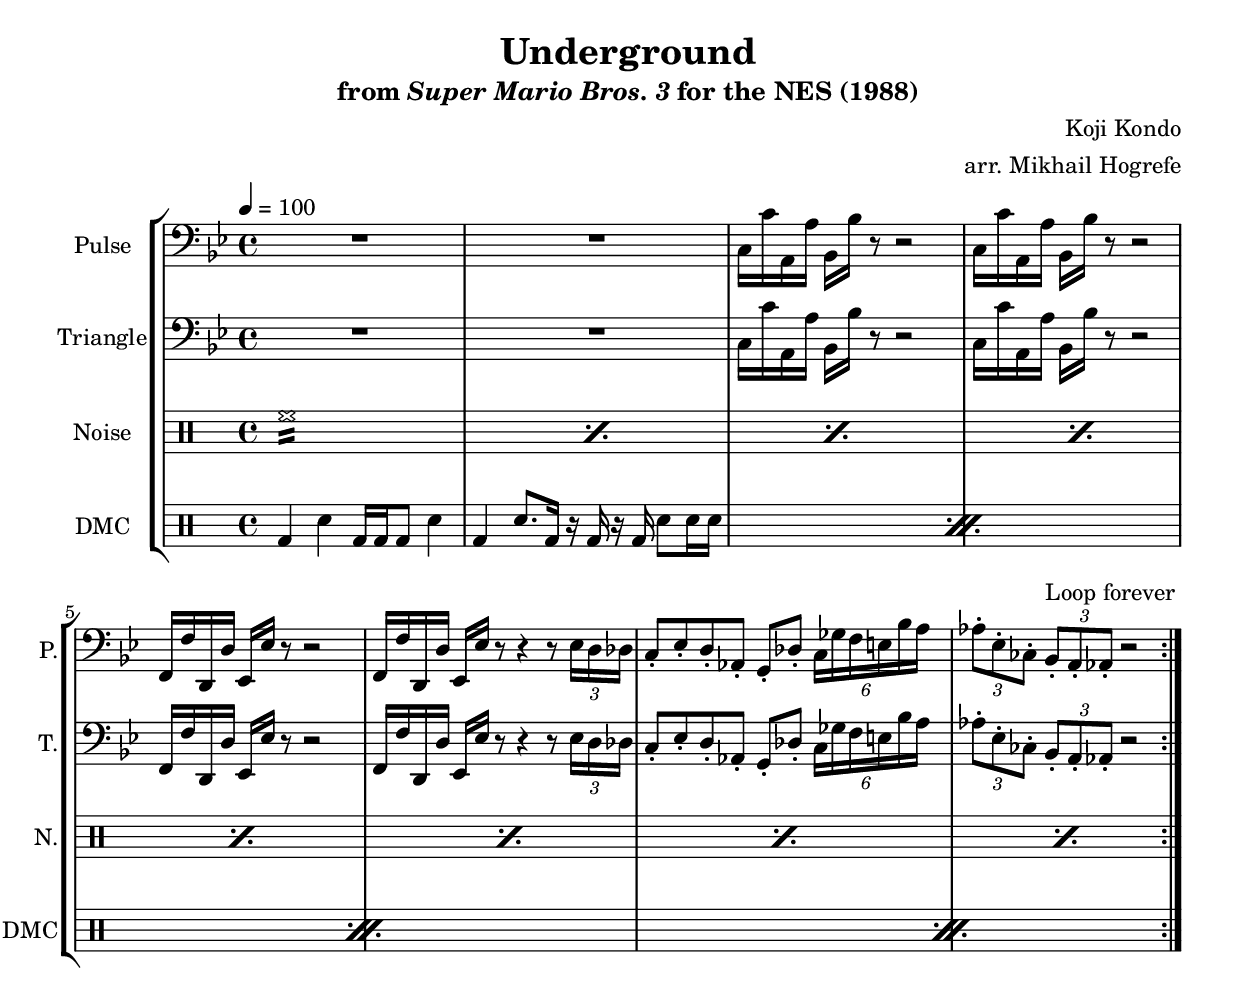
\version "2.22.0"

\paper {
  left-margin = 0.5\in
}

\book {
    \header {
        title = "Underground"
        subtitle = \markup { "from" {\italic "Super Mario Bros. 3"} "for the NES (1988)" }
        composer = "Koji Kondo"
        arranger = "arr. Mikhail Hogrefe"
    }

    \score {
        {
            \new StaffGroup <<
                \new Staff \relative c {
                    \set Staff.instrumentName = "Pulse"
                    \set Staff.shortInstrumentName = "P."
\tempo 4 = 100
\key bes \major
\clef bass
                    \repeat volta 2 {
R1*2
c16 c' a, a' bes, bes' r8 r2 |
c,16 c' a, a' bes, bes' r8 r2 |
f,16 f' d, d' ees, ees' r8 r2 |
f,16 f' d, d' ees, ees' r8 r4 r8 \tuplet 3/2 { ees16 d des } |
c8-. ees-. d-. aes-. g-. des'-. \tuplet 6/4 { c16 ges' f e bes' a } |
\tuplet 3/2 { aes8-. ees-. ces-. } \tuplet 3/2 { bes8-. a-. aes-. } r2 |
                    }
\once \override Score.RehearsalMark.self-alignment-X = #RIGHT
\mark \markup { \fontsize #-2 "Loop forever" }
                }

                \new Staff \relative c {
                    \set Staff.instrumentName = "Triangle"
                    \set Staff.shortInstrumentName = "T."
\key bes \major
\clef bass
R1*2
c16 c' a, a' bes, bes' r8 r2 |
c,16 c' a, a' bes, bes' r8 r2 |
f,16 f' d, d' ees, ees' r8 r2 |
f,16 f' d, d' ees, ees' r8 r4 r8 \tuplet 3/2 { ees16 d des } |
c8-. ees-. d-. aes-. g-. des'-. \tuplet 6/4 { c16 ges' f e bes' a } |
\tuplet 3/2 { aes8-. ees-. ces-. } \tuplet 3/2 { bes8-. a-. aes-. } r2 |
                }

                \new DrumStaff {
                    \drummode {
                        \set Staff.instrumentName="Noise"
                        \set Staff.shortInstrumentName="N."
\repeat percent 8 { hh1:16 | }
                    }
                }

                \new DrumStaff {
                    \drummode {
                        \set Staff.instrumentName="DMC"
                        \set Staff.shortInstrumentName="DMC"
                        \repeat percent 4 {
bd4 sn bd16 bd bd8 sn4 |
bd4 sn8. bd16 r bd r bd sn8 sn16 sn |
                        }
                    }
                }
            >>
        }
        \layout {
            \context {
                \Staff
                \RemoveEmptyStaves
            }
            \context {
                \DrumStaff
                \RemoveEmptyStaves
            }
        }
    }
}
